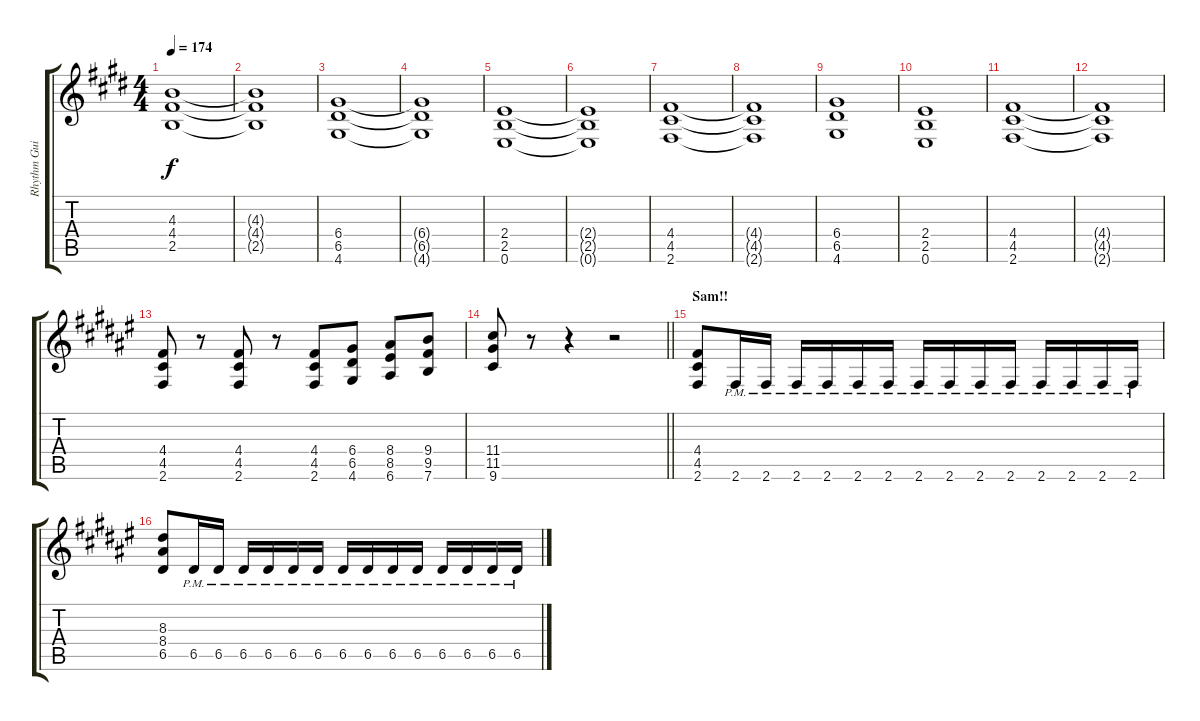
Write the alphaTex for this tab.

\track ("Rhythm Guitar" "Rhythm Gui") {instrument distortionguitar}
\staff {score tabs}
\tuning (E4 B3 G3 D3 A2 E2) {hide}
\ts (4 4)
\tempo 174
\clef g2
\ks e
(4.3 4.4 2.5).1{dy f} |
(4.3{t} 4.4{t} 2.5{t}).1 |
(6.4 6.5 4.6).1 |
(6.4{t} 6.5{t} 4.6{t}).1 |
(2.4 2.5 0.6).1 |
(2.4{t} 2.5{t} 0.6{t}).1 |
(4.4 4.5 2.6).1 |
(4.4{t} 4.5{t} 2.6{t}).1 |
(6.4 6.5 4.6).1 |
(2.4 2.5 0.6).1 |
(4.4 4.5 2.6).1 |
(4.4{t} 4.5{t} 2.6{t}).1 |
\ks f#
(4.4 4.5 2.6).8 r.8 (4.4 4.5 2.6).8 r.8 (4.4 4.5 2.6).8 (6.4 6.5 4.6).8 (8.4 8.5 6.6).8 (9.4 9.5 7.6).8 |
\barLineRight lightlight
(11.4 11.5 9.6).8 r.8 r.4 r.2 |
\section ("" "Sam!!")
(4.4 4.5 2.6).8 2.6{pm}.16 2.6{pm}.16 2.6{pm}.16 2.6{pm}.16 2.6{pm}.16 2.6{pm}.16 2.6{pm}.16 2.6{pm}.16 2.6{pm}.16 2.6{pm}.16 2.6{pm}.16 2.6{pm}.16 2.6{pm}.16 2.6{pm}.16 |
(8.3 8.4 6.5).8 6.5{pm}.16 6.5{pm}.16 6.5{pm}.16 6.5{pm}.16 6.5{pm}.16 6.5{pm}.16 6.5{pm}.16 6.5{pm}.16 6.5{pm}.16 6.5{pm}.16 6.5{pm}.16 6.5{pm}.16 6.5{pm}.16 6.5{pm}.16
